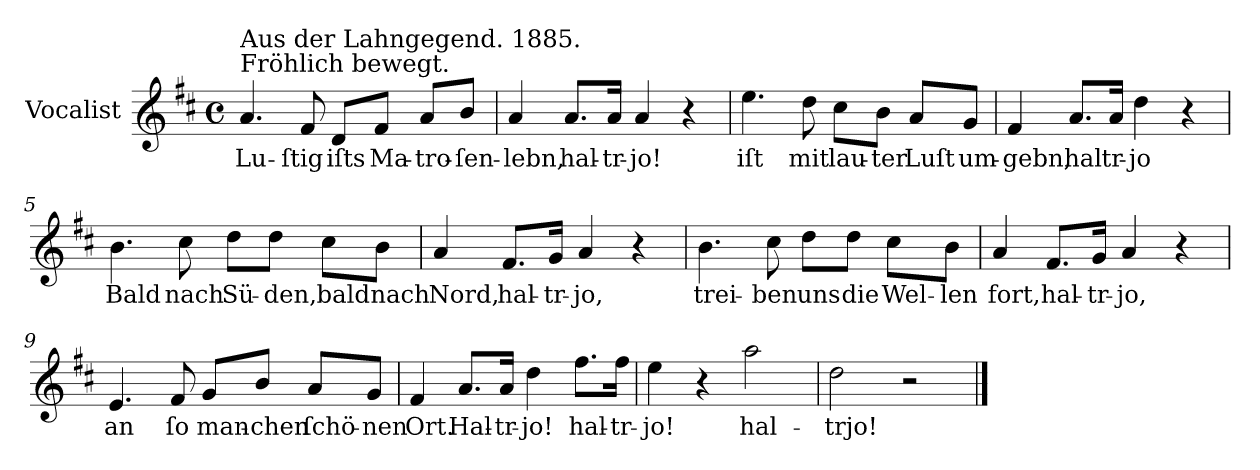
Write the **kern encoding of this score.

**kern	**text
*part1	*part1
*staff1	*staff1
*I"Vocalist	*
*k[f#c#]	*
*D:	*
*M4/4	*
*met(c)	*
=1	=1
!LO:TX:a:t=Fröhlich bewegt.	!
!LO:TX:a:t=Aus der Lahngegend. 1885.	!
4.a	Lu-
8f#	-ſtig
8dL	iſts
8f#J	Ma-
8aL	-tro-
8b/J	-ſen-
=2	=2
4a	-lebn,
8.aL	hal-
16aJk	-tr-
4a	-jo!
4r	.
=3	=3
4.ee	iſt
8dd	mit
8cc#L	lau-
8bJ	-ter
8aL	Luſt
8gJ	um-
=4	=4
4f#	-gebn,
8.aL	hal
16aJk	tr-
4dd	-jo
4r	.
=5	=5
4.b	Bald
8cc#	nach
8ddL	Sü-
8ddJ	-den,
8cc#L	bald
8bJ	nach
=6	=6
4a	Nord,
8.f#L	hal-
16gJk	-tr-
4a	-jo,
4r	.
=7	=7
4.b	trei-
8cc#	-ben
8ddL	uns
8ddJ	die
8cc#L	Wel-
8bJ	-len
=8	=8
4a	fort,
8.f#L	hal-
16gJk	-tr-
4a	-jo,
4r	.
=9	=9
4.e	an
8f#	ſo
8gL	man-
8b/J	-chen
8aL	ſchö-
8gJ	-nen
=10	=10
4f#	Ort.
8.aL	Hal-
16aJk	-tr-
4dd	-jo!
8.ff#L	hal-
16ff#Jk	-tr-
=11	=11
4ee	-jo!
4r	.
2aa	hal-
=12	=12
2dd	-trjo!
2r	.
==	==
*-	*-
